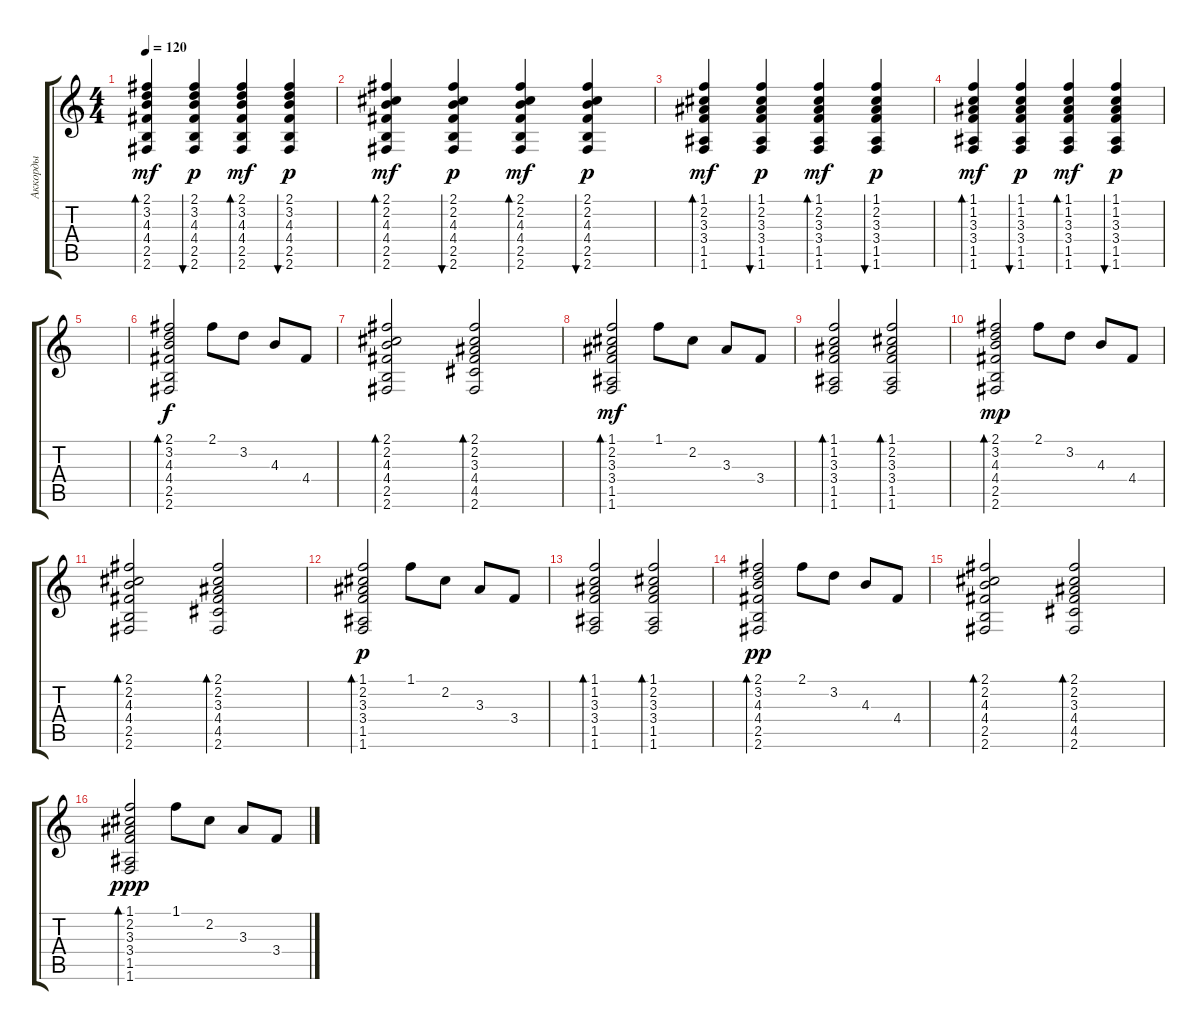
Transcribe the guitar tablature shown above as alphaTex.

\track ("Аккорды" "Аккорды") {instrument electricguitarclean}
\staff {score tabs}
\tuning (E4 B3 G3 D3 A2 E2) {hide}
\ts (4 4)
\tempo 120
\clef g2
\ks c
(2.1 3.2 4.3 4.4 2.5 2.6).4{bd 60 dy mf} (2.1 3.2 4.3 4.4 2.5 2.6).4{bu 60 dy p} (2.1 3.2 4.3 4.4 2.5 2.6).4{bd 60 dy mf} (2.1 3.2 4.3 4.4 2.5 2.6).4{bu 60 dy p} |
(2.1 2.2 4.3 4.4 2.5 2.6).4{bd 60 dy mf} (2.1 2.2 4.3 4.4 2.5 2.6).4{bu 60 dy p} (2.1 2.2 4.3 4.4 2.5 2.6).4{bd 60 dy mf} (2.1 2.2 4.3 4.4 2.5 2.6).4{bu 60 dy p} |
(1.1 2.2 3.3 3.4 1.5 1.6).4{bd 60 dy mf} (1.1 2.2 3.3 3.4 1.5 1.6).4{bu 60 dy p} (1.1 2.2 3.3 3.4 1.5 1.6).4{bd 60 dy mf} (1.1 2.2 3.3 3.4 1.5 1.6).4{bu 60 dy p} |
(1.1 1.2 3.3 3.4 1.5 1.6).4{bd 60 dy mf} (1.1 1.2 3.3 3.4 1.5 1.6).4{bu 60 dy p} (1.1 1.2 3.3 3.4 1.5 1.6).4{bd 60 dy mf} (1.1 1.2 3.3 3.4 1.5 1.6).4{bu 60 dy p} |
|
(2.1 3.2 4.3 4.4 2.5 2.6).2{bd 60 dy f} 2.1.8 3.2.8 4.3.8 4.4.8 |
(2.1 2.2 4.3 4.4 2.5 2.6).2{bd 60} (2.1 2.2 3.3 4.4 4.5 2.6).2{bd 60} |
(1.1 2.2 3.3 3.4 1.5 1.6).2{bd 60 dy mf} 1.1.8 2.2.8 3.3.8 3.4.8 |
(1.1 1.2 3.3 3.4 1.5 1.6).2{bd 60} (1.1 2.2 3.3 3.4 1.5 1.6).2{bd 60} |
(2.1 3.2 4.3 4.4 2.5 2.6).2{bd 60 dy mp} 2.1.8 3.2.8 4.3.8 4.4.8 |
(2.1 2.2 4.3 4.4 2.5 2.6).2{bd 60} (2.1 2.2 3.3 4.4 4.5 2.6).2{bd 60} |
(1.1 2.2 3.3 3.4 1.5 1.6).2{bd 60 dy p} 1.1.8 2.2.8 3.3.8 3.4.8 |
(1.1 1.2 3.3 3.4 1.5 1.6).2{bd 60} (1.1 2.2 3.3 3.4 1.5 1.6).2{bd 60} |
(2.1 3.2 4.3 4.4 2.5 2.6).2{bd 60 dy pp} 2.1.8 3.2.8 4.3.8 4.4.8 |
(2.1 2.2 4.3 4.4 2.5 2.6).2{bd 60} (2.1 2.2 3.3 4.4 4.5 2.6).2{bd 60} |
(1.1 2.2 3.3 3.4 1.5 1.6).2{bd 60 dy ppp} 1.1.8 2.2.8 3.3.8 3.4.8
